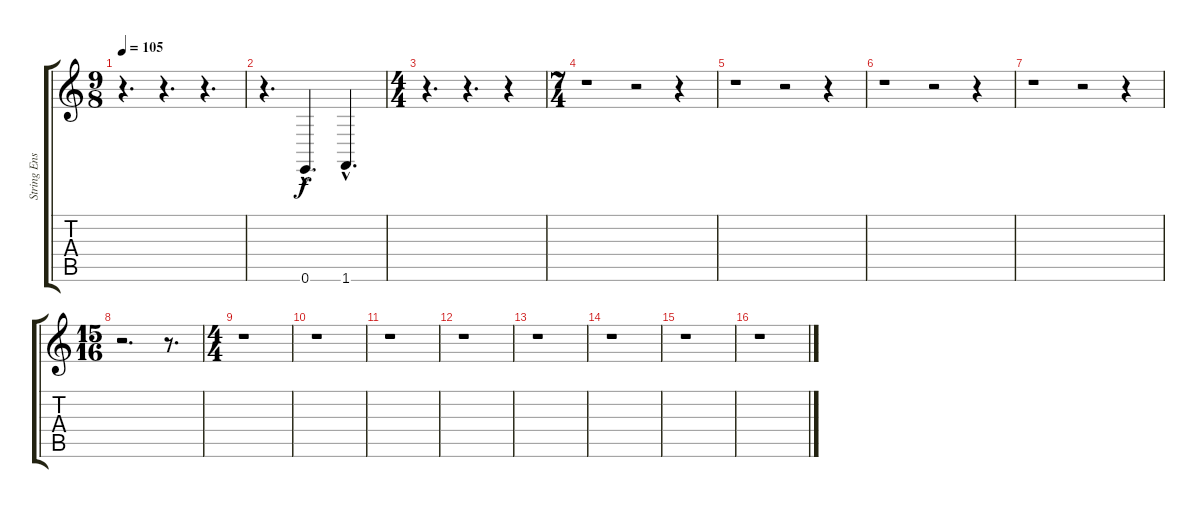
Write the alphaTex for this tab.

\track ("String Ensemble" "String Ens") {instrument stringensemble2}
\staff {score tabs}
\tuning (E4 B3 G3 D3 A2 E2) {hide}
\ts (9 8)
\tempo 105
\clef g2
\ks c
r.4{d dy f} r.4{d} r.4{d} |
r.4{d} 0.6{hac}.4{d} 1.6{hac}.4{d} |
\ts (4 4)
r.4{d} r.4{d} r.4 |
\ts (7 4)
r.1 r.2 r.4 |
r.1 r.2 r.4 |
r.1 r.2 r.4 |
r.1 r.2 r.4 |
\ts (15 16)
r.2{d} r.8{d} |
\ts (4 4)
r.1 |
r.1 |
r.1 |
r.1 |
r.1 |
r.1 |
r.1 |
r.1
